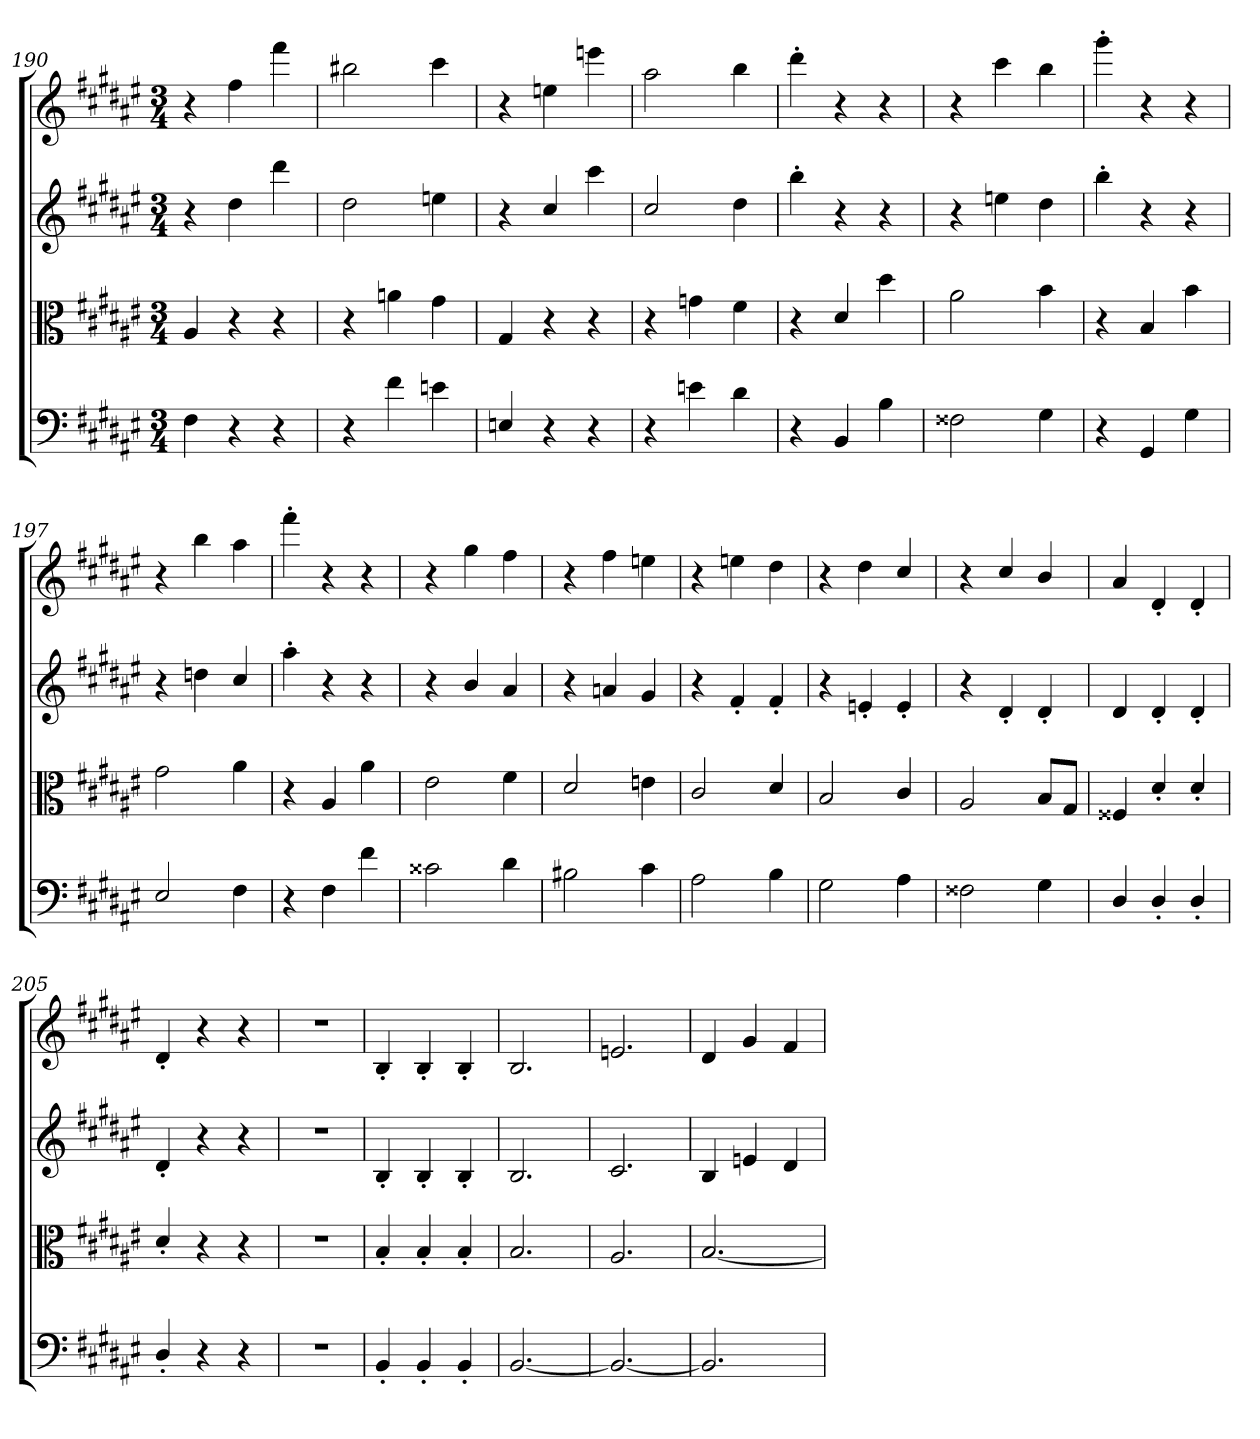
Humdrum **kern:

**kern	**kern	**kern	**kern
*part4	*part3	*part2	*part1
*staff4	*staff3	*staff2	*staff1
*clefF4	*clefC3	*clefG2	*clefG2
*k[f#c#g#d#a#e#]	*k[f#c#g#d#a#e#]	*k[f#c#g#d#a#e#]	*k[f#c#g#d#a#e#]
*F#:	*F#:	*F#:	*F#:
*M3/4	*M3/4	*M3/4	*M3/4
=190	=190	=190	=190
4F#\	4A#/	4r	4r
4r	4r	4dd#\	4ff#\
4r	4r	4ddd#\	4fff#\
=191	=191	=191	=191
4r	4r	2dd#\	2bb#X\
4f#\	4an\	.	.
4en\	4g#\	4een\	4ccc#\
=192	=192	=192	=192
4En/	4G#/	4r	4r
4r	4r	4cc#/	4een\
4r	4r	4ccc#\	4eeen\
=193	=193	=193	=193
4r	4r	2cc#/	2aa#\
4en\	4gn\	.	.
4d#\	4f#\	4dd#\	4bb\
=194	=194	=194	=194
4r	4r	4bb'\	4ddd#'\
4BB/	4d#/	4r	4r
4B\	4dd#\	4r	4r
=195	=195	=195	=195
2F##X\	2a#\	4r	4r
.	.	4een\	4ccc#\
4G#\	4b\	4dd#\	4bb\
=196	=196	=196	=196
4r	4r	4bb'\	4ggg#'\
4GG#/	4B/	4r	4r
4G#\	4b\	4r	4r
=197	=197	=197	=197
2E#/	2g#\	4r	4r
.	.	4ddn\	4bb\
4F#\	4a#\	4cc#/	4aa#\
=198	=198	=198	=198
4r	4r	4aa#'\	4fff#'\
4F#\	4A#/	4r	4r
4f#\	4a#\	4r	4r
=199	=199	=199	=199
2c##X\	2e#\	4r	4r
.	.	4b/	4gg#\
4d#\	4f#\	4a#/	4ff#\
=200	=200	=200	=200
2B#X\	2d#/	4r	4r
.	.	4an/	4ff#\
4c#\	4en\	4g#/	4een\
=201	=201	=201	=201
2A#\	2c#/	4r	4r
.	.	4f#'/	4een\
4B\	4d#/	4f#'/	4dd#\
=202	=202	=202	=202
2G#\	2B/	4r	4r
.	.	4en'/	4dd#\
4A#\	4c#/	4e'/	4cc#/
=203	=203	=203	=203
2F##X\	2A#/	4r	4r
.	.	4d#'/	4cc#/
4G#\	8B/L	4d#'/	4b/
.	8G#/J	.	.
=204	=204	=204	=204
4D#/	4F##X/	4d#/	4a#/
4D#'/	4d#'/	4d#'/	4d#'/
4D#'/	4d#'/	4d#'/	4d#'/
=205	=205	=205	=205
4D#'/	4d#'/	4d#'/	4d#'/
4r	4r	4r	4r
4r	4r	4r	4r
=206	=206	=206	=206
2.r	2.r	2.r	2.r
=207	=207	=207	=207
4BB'/	4B'/	4B'/	4B'/
4BB'/	4B'/	4B'/	4B'/
4BB'/	4B'/	4B'/	4B'/
=208	=208	=208	=208
[2.BB/	2.B/	2.B/	2.B/
=209	=209	=209	=209
2.BB/_	2.A#/	2.c#/	2.en/
=210	=210	=210	=210
2.BB/]	[2.B/	4B/	4d#/
.	.	4en/	4g#/
.	.	4d#/	4f#/
=	=	=	=
*-	*-	*-	*-
